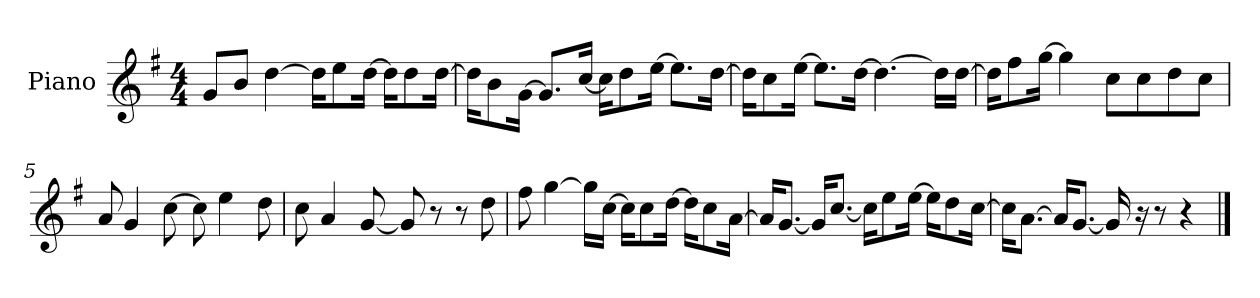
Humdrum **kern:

**kern
*part1
*staff1
*I"Piano
*I'P-no
*clefG2
*k[f#]
*M4/4
*MM90
=1
8g/L
8b/J
[4dd\
16dd\KL]
8ee\
[16dd\Jk
16dd\KL]
8dd\
[16dd\Jk
=2
16dd\KL]
8b\
[16g\Jk
8.g/L]
[16cc/Jk
16cc\KL]
8dd\
[16ee\Jk
8.ee\L]
[16dd\Jk
=3
16dd\KL]
8cc\
[16ee\Jk
8.ee\L]
[16dd\Jk
4.dd\_
16dd\LL]
[16dd\JJ
=4
16dd\KL]
8ff#\
[16gg\Jk
4gg\]
8cc\L
8cc\
8dd\
8cc\J
!!LO:LB:g=z
=5
8a/
4g/
[8cc\
8cc\]
4ee\
8dd\
=6
8cc\
4a/
[8g/
8g/]
8r
8r
8dd\
=7
8ff#\
[4gg\
16gg\LL]
[16cc\JJ
16cc\KL]
8cc\
[16dd\Jk
16dd\KL]
8cc\
[16a\Jk
=8
16a/KL]
[8.g/J
16g/KL]
[8.cc/J
16cc\KL]
8ee\
[16ee\Jk
16ee\KL]
8dd\
[16cc\Jk
!!LO:LB:g=z
=9
16cc\KL]
[8.a\J
16a/KL]
[8.g/J
16g/]
16r
8r
4r
==
*-
